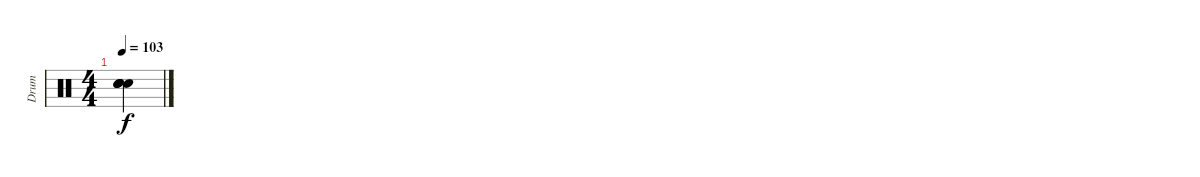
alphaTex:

\track ("Drum" "Drum") {instrument percussion}
\staff {score}
\articulation defaults
\ts (4 4)
\tempo 103
\clef neutral
\ks c
("Snare (hit)"{t} "Snare (hit)"{t} "Snare (hit)"{t} "Snare (hit)"{t}).4{dy f}
